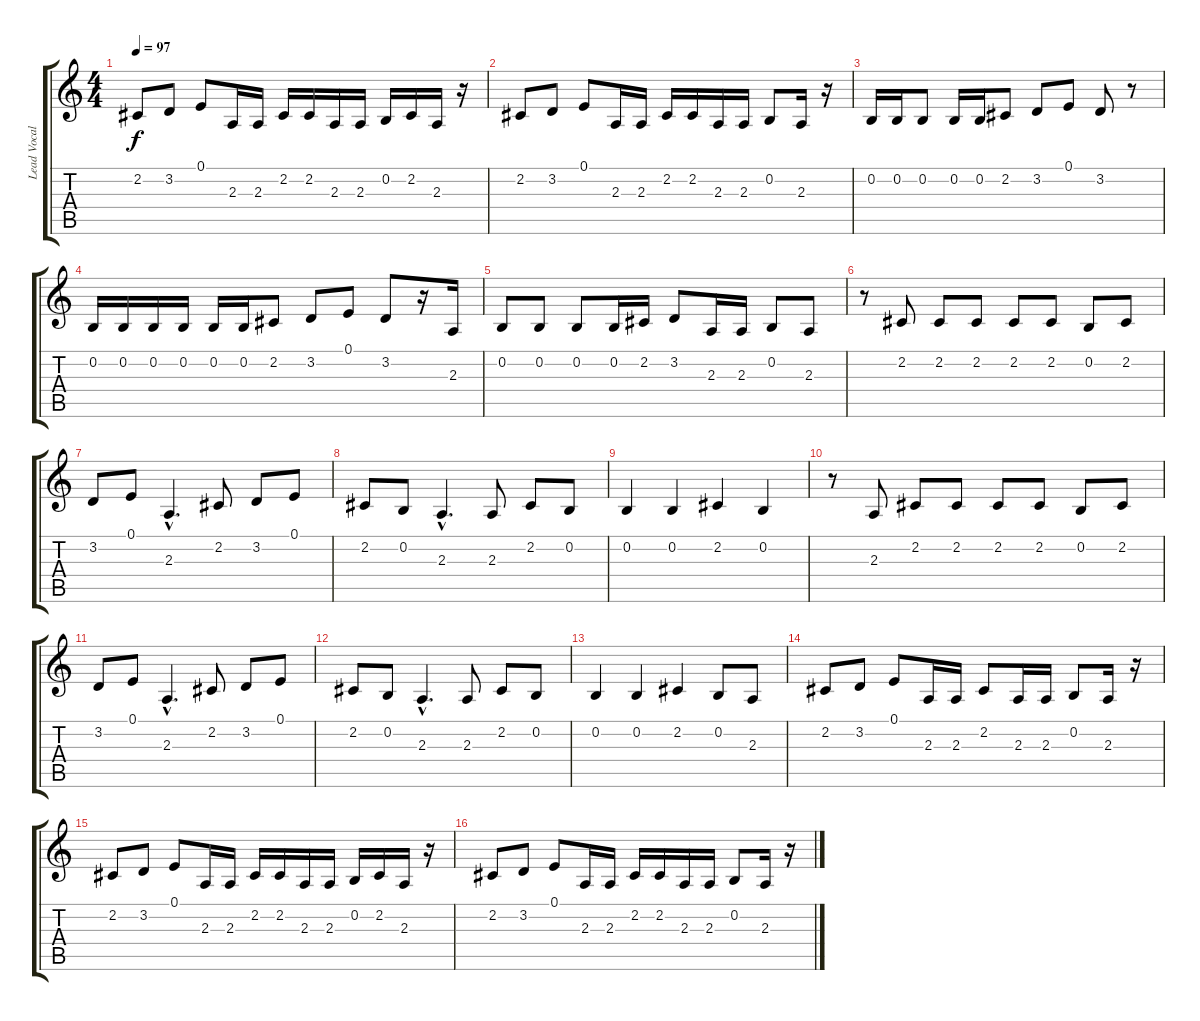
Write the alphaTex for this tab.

\track ("Lead Vocals" "Lead Vocal") {instrument trumpet}
\staff {score tabs}
\tuning (E4 B3 G3 D3 A2 E2) {hide}
\ts (4 4)
\tempo 97
\clef g2
\ks c
2.2.8{dy f} 3.2.8 0.1.8 2.3.16 2.3.16 2.2.16 2.2.16 2.3.16 2.3.16 0.2.16 2.2.16 2.3.16 r.16 |
2.2.8 3.2.8 0.1.8 2.3.16 2.3.16 2.2.16 2.2.16 2.3.16 2.3.16 0.2.8 2.3.16 r.16 |
0.2.16 0.2.16 0.2.8 0.2.16 0.2.16 2.2.8 3.2.8 0.1.8 3.2.8 r.8 |
0.2.16 0.2.16 0.2.16 0.2.16 0.2.16 0.2.16 2.2.8 3.2.8 0.1.8 3.2.8 r.16 2.3.16 |
0.2.8 0.2.8 0.2.8 0.2.16 2.2.16 3.2.8 2.3.16 2.3.16 0.2.8 2.3.8 |
r.8 2.2.8 2.2.8 2.2.8 2.2.8 2.2.8 0.2.8 2.2.8 |
3.2.8 0.1.8 2.3{hac}.4{d} 2.2.8 3.2.8 0.1.8 |
2.2.8 0.2.8 2.3{hac}.4{d} 2.3.8 2.2.8 0.2.8 |
0.2.4 0.2.4 2.2.4 0.2.4 |
r.8 2.3.8 2.2.8 2.2.8 2.2.8 2.2.8 0.2.8 2.2.8 |
3.2.8 0.1.8 2.3{hac}.4{d} 2.2.8 3.2.8 0.1.8 |
2.2.8 0.2.8 2.3{hac}.4{d} 2.3.8 2.2.8 0.2.8 |
0.2.4 0.2.4 2.2.4 0.2.8 2.3.8 |
2.2.8 3.2.8 0.1.8 2.3.16 2.3.16 2.2.8 2.3.16 2.3.16 0.2.8 2.3.16 r.16 |
2.2.8 3.2.8 0.1.8 2.3.16 2.3.16 2.2.16 2.2.16 2.3.16 2.3.16 0.2.16 2.2.16 2.3.16 r.16 |
2.2.8 3.2.8 0.1.8 2.3.16 2.3.16 2.2.16 2.2.16 2.3.16 2.3.16 0.2.8 2.3.16 r.16
